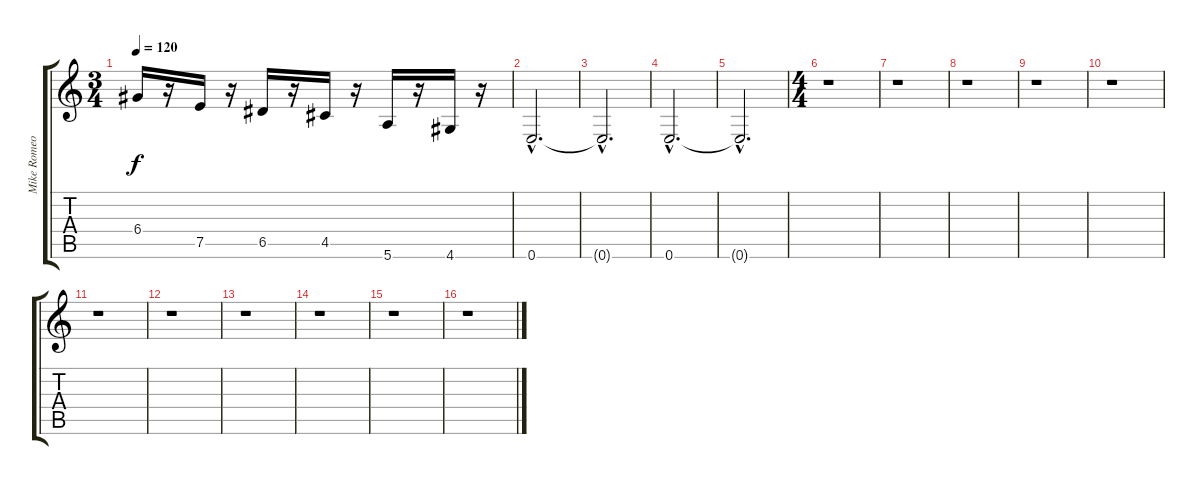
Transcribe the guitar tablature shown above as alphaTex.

\track ("Mike Romeo (E-Guitar)" "Mike Romeo") {instrument distortionguitar}
\staff {score tabs}
\tuning (E4 B3 G3 D3 A2 E2) {hide}
\ts (3 4)
\tempo 120
\clef g2
\ks c
6.4.16{dy f} r.16 7.5.16 r.16 6.5.16 r.16 4.5.16 r.16 5.6.16 r.16 4.6.16 r.16 |
0.6{hac}.2{d} |
0.6{hac t}.2{d} |
0.6{hac}.2{d} |
0.6{hac t}.2{d} |
\ts (4 4)
r.1 |
r.1 |
r.1 |
r.1 |
r.1 |
r.1 |
r.1 |
r.1 |
r.1 |
r.1 |
r.1
